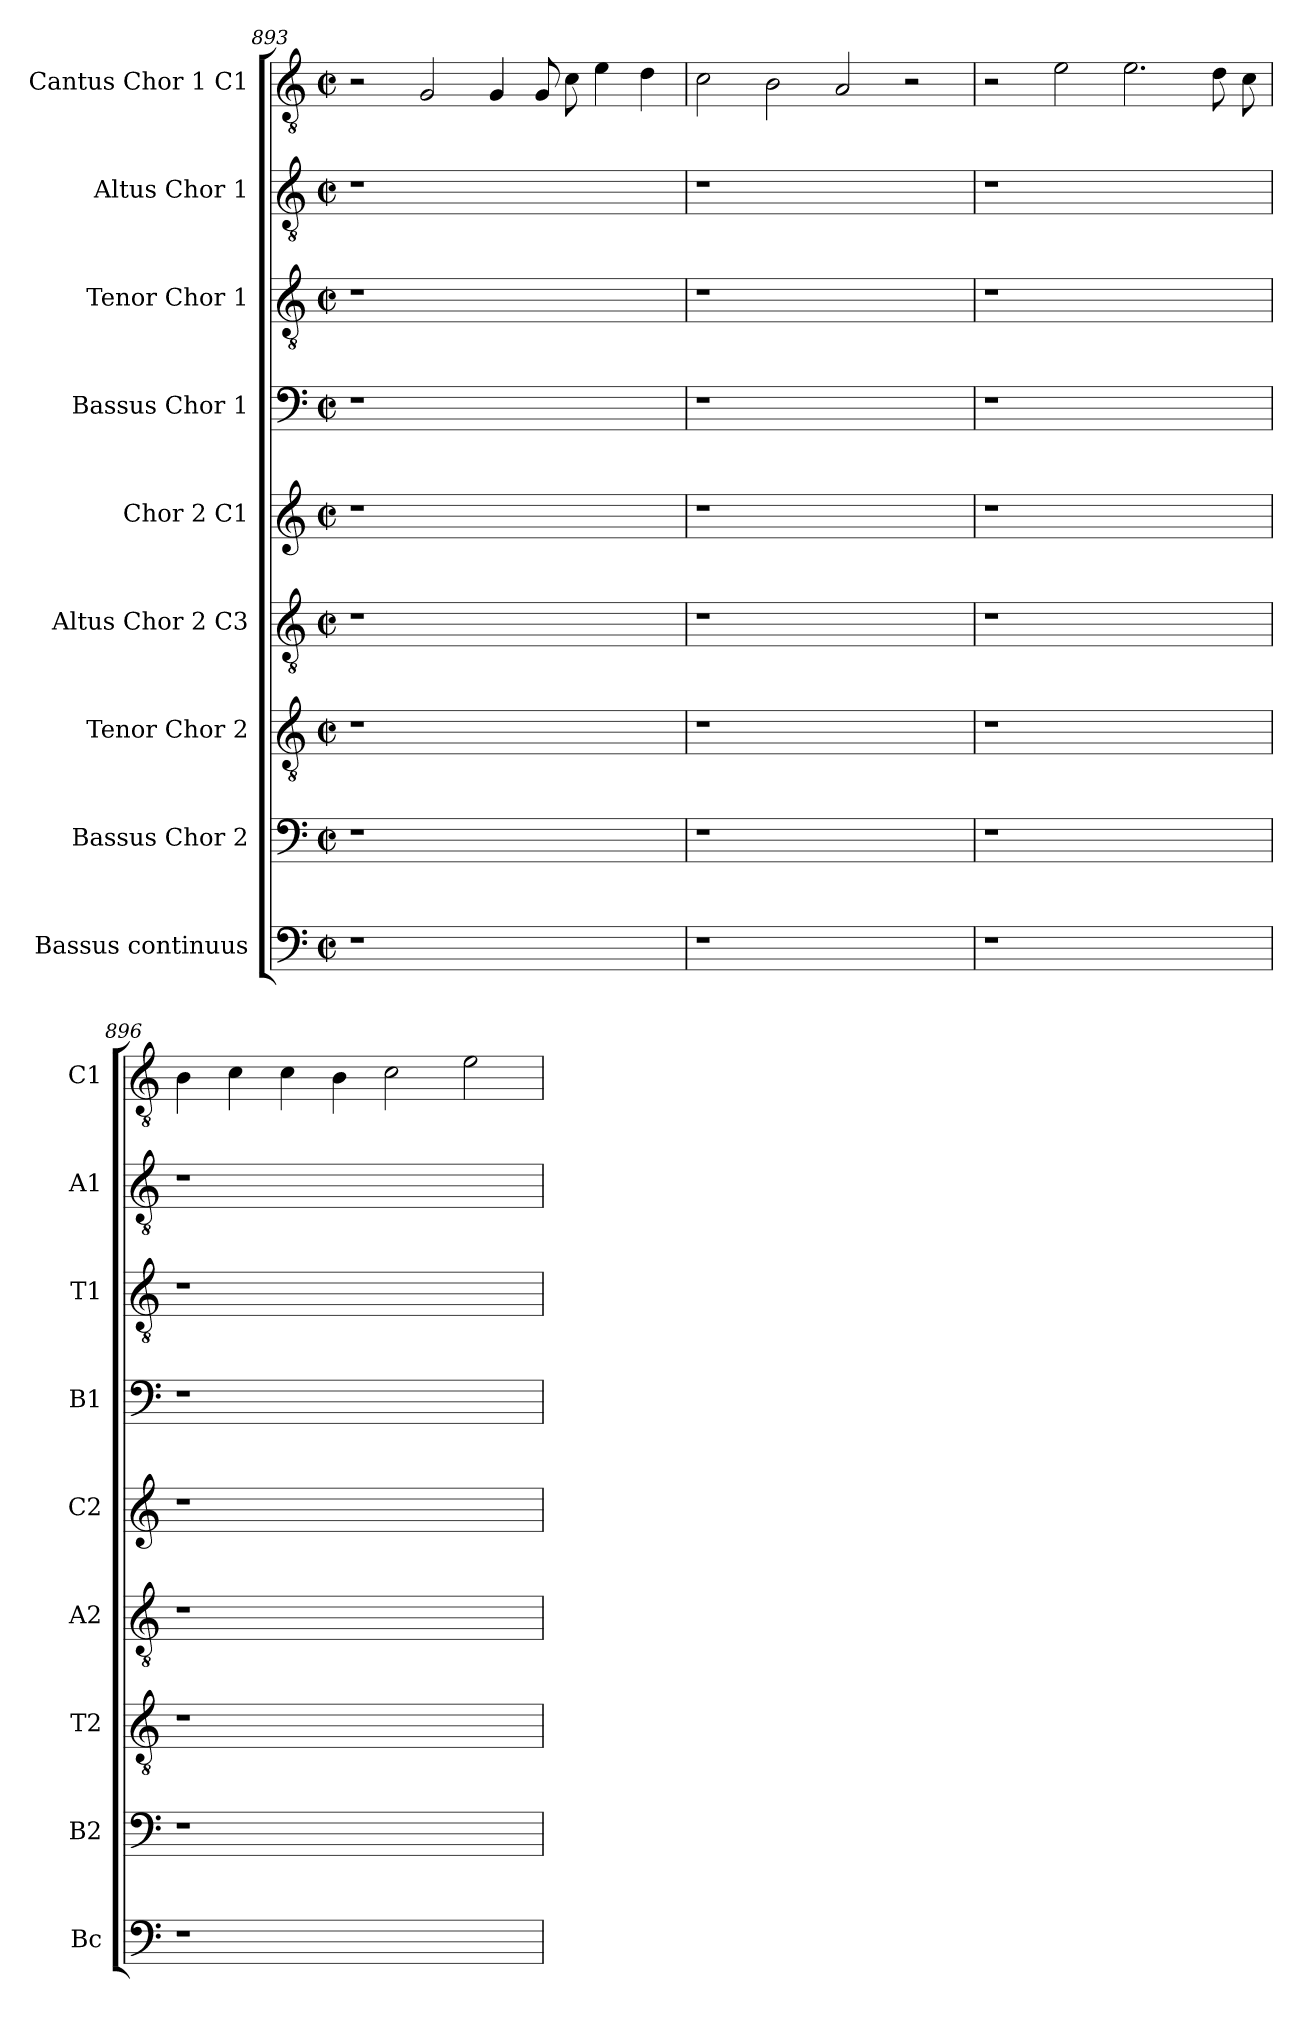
**kern	**kern	**kern	**kern	**kern	**kern	**kern	**kern	**kern
*part9	*part8	*part7	*part6	*part5	*part4	*part3	*part2	*part1
*staff9	*staff8	*staff7	*staff6	*staff5	*staff4	*staff3	*staff2	*staff1
*I"Bassus continuus	*I"Bassus Chor 2	*I"Tenor Chor 2	*I"Altus Chor 2 C3	*I"Chor 2 C1	*I"Bassus Chor 1	*I"Tenor Chor 1	*I"Altus Chor 1	*I"Cantus Chor 1 C1
*I'Bc	*I'B2	*I'T2	*I'A2	*I'C2	*I'B1	*I'T1	*I'A1	*I'C1
*clefF4	*clefF4	*clefGv2	*clefGv2	*clefG2	*clefF4	*clefGv2	*clefGv2	*clefGv2
*ITrd7c12	*	*	*	*	*	*	*	*
*k[]	*k[]	*k[]	*k[]	*k[]	*k[]	*k[]	*k[]	*k[]
*C:	*C:	*C:	*C:	*C:	*C:	*C:	*C:	*C:
*M2/2	*M2/2	*M2/2	*M2/2	*M2/2	*M2/2	*M2/2	*M2/2	*M2/2
*met(c|)	*met(c|)	*met(c|)	*met(c|)	*met(c|)	*met(c|)	*met(c|)	*met(c|)	*met(c|)
=893	=893	=893	=893	=893	=893	=893	=893	=893
1r	1r	1r	1r	1r	1r	1r	1r	2r
.	.	.	.	.	.	.	.	2G/
1ryy	1ryy	1ryy	1ryy	1ryy	1ryy	1ryy	1ryy	4G/
.	.	.	.	.	.	.	.	8G/
.	.	.	.	.	.	.	.	8c\
.	.	.	.	.	.	.	.	4e\
.	.	.	.	.	.	.	.	4d\
=894	=894	=894	=894	=894	=894	=894	=894	=894
1r	1r	1r	1r	1r	1r	1r	1r	2c\
.	.	.	.	.	.	.	.	2B\
1ryy	1ryy	1ryy	1ryy	1ryy	1ryy	1ryy	1ryy	2A/
.	.	.	.	.	.	.	.	2r
!!LO:LB:g=z
=895	=895	=895	=895	=895	=895	=895	=895	=895
1r	1r	1r	1r	1r	1r	1r	1r	2r
.	.	.	.	.	.	.	.	2e\
1ryy	1ryy	1ryy	1ryy	1ryy	1ryy	1ryy	1ryy	2.e\
.	.	.	.	.	.	.	.	8d\
.	.	.	.	.	.	.	.	8c\
=896	=896	=896	=896	=896	=896	=896	=896	=896
1r	1r	1r	1r	1r	1r	1r	1r	4B\
.	.	.	.	.	.	.	.	4c\
.	.	.	.	.	.	.	.	4c\
.	.	.	.	.	.	.	.	4B\
1ryy	1ryy	1ryy	1ryy	1ryy	1ryy	1ryy	1ryy	2c\
.	.	.	.	.	.	.	.	2e\
=	=	=	=	=	=	=	=	=
*-	*-	*-	*-	*-	*-	*-	*-	*-
